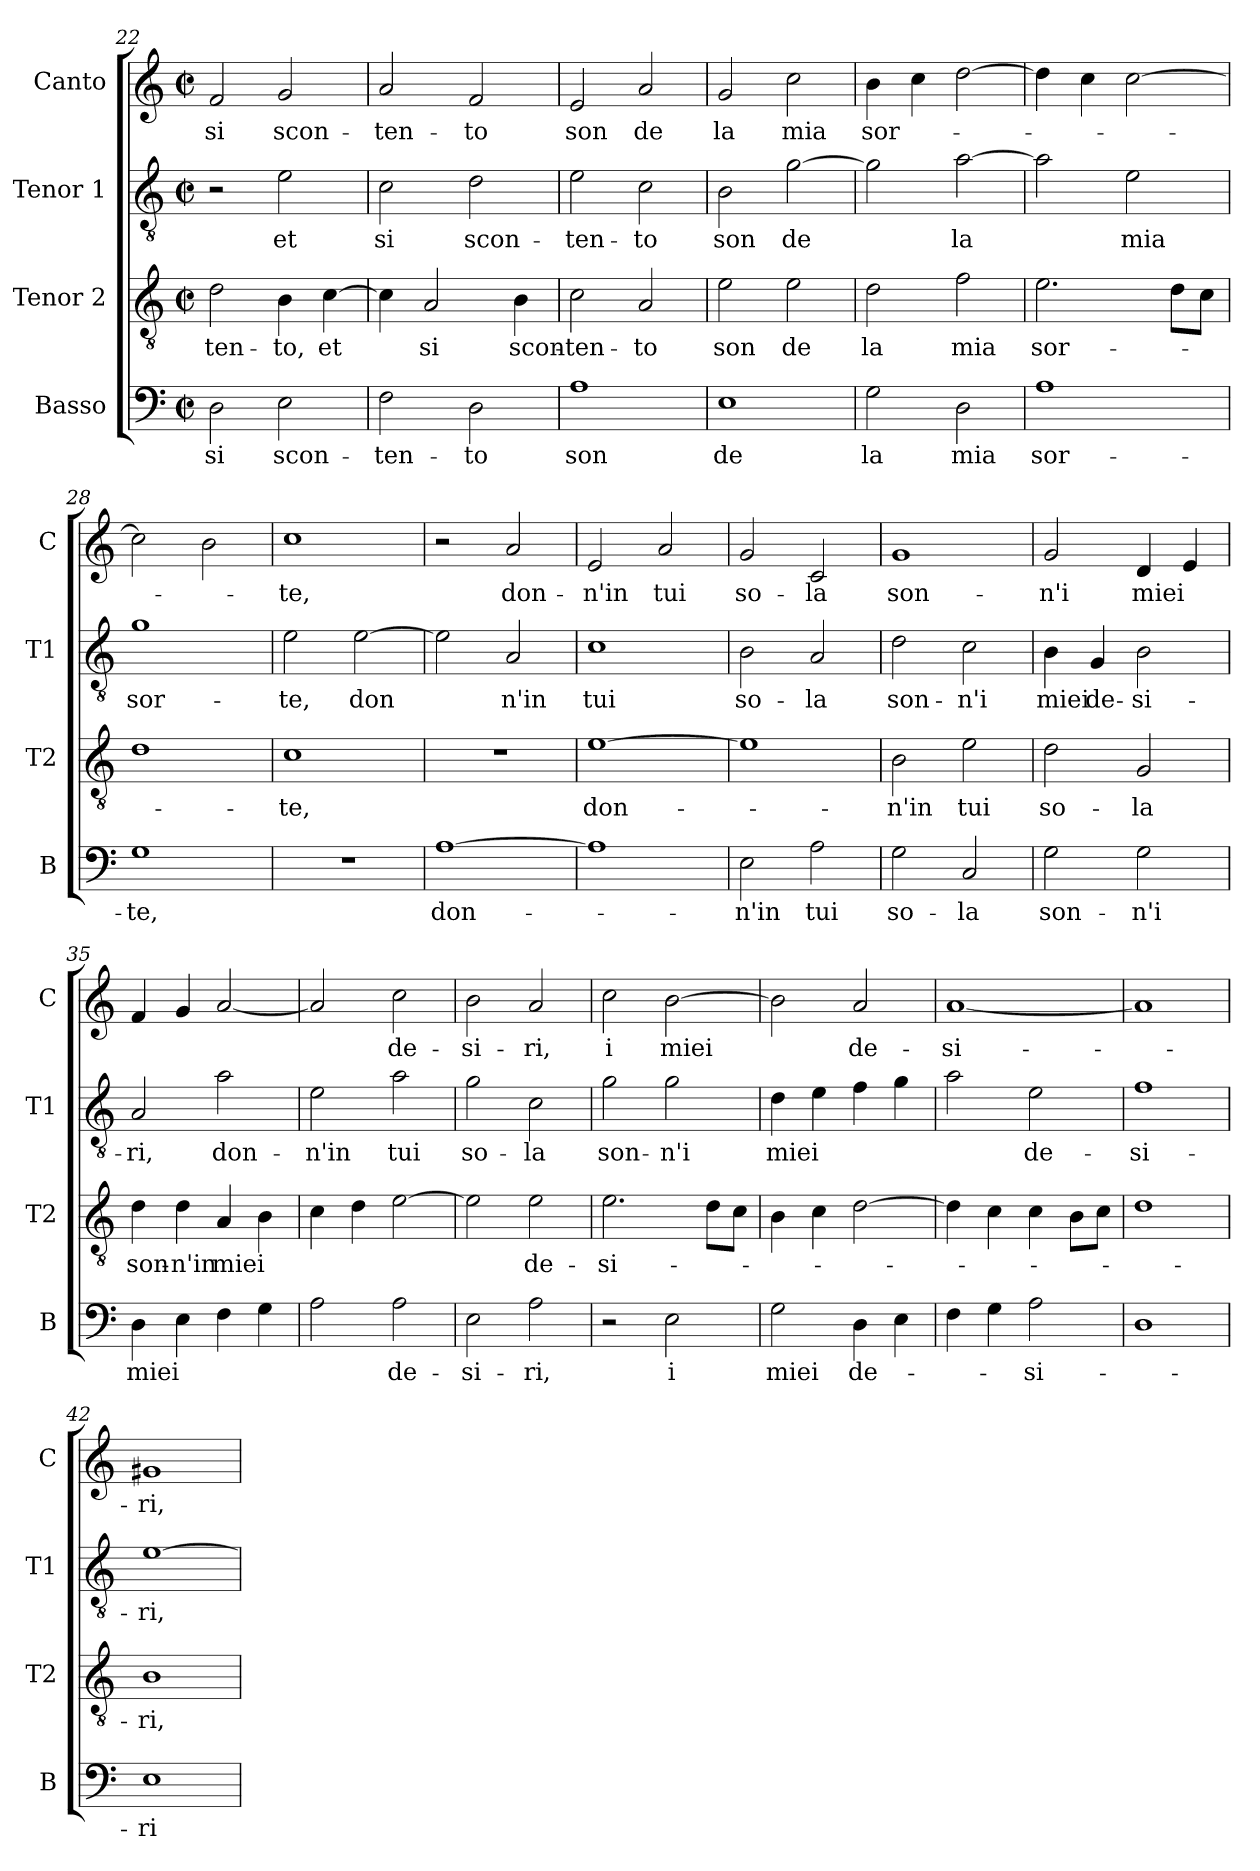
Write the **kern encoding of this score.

**kern	**text	**kern	**text	**kern	**text	**kern	**text
*part4	*part4	*part3	*part3	*part2	*part2	*part1	*part1
*staff4	*staff4	*staff3	*staff3	*staff2	*staff2	*staff1	*staff1
*I"Basso	*	*I"Tenor 2	*	*I"Tenor 1	*	*I"Canto	*
*I'B	*	*I'T2	*	*I'T1	*	*I'C	*
*clefF4	*	*clefGv2	*	*clefGv2	*	*clefG2	*
*k[]	*	*k[]	*	*k[]	*	*k[]	*
*C:	*	*C:	*	*C:	*	*C:	*
*M2/2	*	*M2/2	*	*M2/2	*	*M2/2	*
*met(c|)	*	*met(c|)	*	*met(c|)	*	*met(c|)	*
=22	=22	=22	=22	=22	=22	=22	=22
!	!LO:LY:b	!	!LO:LY:b	!	!	!	!LO:LY:b
2D\	si	2d\	-ten-	2r	.	2f/	si
!	!LO:LY:b	!	!LO:LY:b	!	!LO:LY:b	!	!LO:LY:b
2E\	scon-	4B\	-to,	2e\	et	2g/	scon-
!	!	!	!LO:LY:b	!	!	!	!
.	.	[4c\	et	.	.	.	.
=23	=23	=23	=23	=23	=23	=23	=23
!	!LO:LY:b	!	!	!	!LO:LY:b	!	!LO:LY:b
2F\	-ten-	4c\]	.	2c\	si	2a/	-ten-
!	!	!	!LO:LY:b	!	!	!	!
.	.	2A/	si	.	.	.	.
!	!LO:LY:b	!	!	!	!LO:LY:b	!	!LO:LY:b
2D\	-to	.	.	2d\	scon-	2f/	-to
!	!	!	!LO:LY:b	!	!	!	!
.	.	4B\	scon-	.	.	.	.
=24	=24	=24	=24	=24	=24	=24	=24
!	!LO:LY:b	!	!LO:LY:b	!	!LO:LY:b	!	!LO:LY:b
1A	son	2c\	-ten-	2e\	-ten-	2e/	son
!	!	!	!LO:LY:b	!	!LO:LY:b	!	!LO:LY:b
.	.	2A/	-to	2c\	-to	2a/	de
=25	=25	=25	=25	=25	=25	=25	=25
!	!LO:LY:b	!	!LO:LY:b	!	!LO:LY:b	!	!LO:LY:b
1E	de	2e\	son	2B\	son	2g/	la
!	!	!	!LO:LY:b	!	!LO:LY:b	!	!LO:LY:b
.	.	2e\	de	[2g\	de	2cc\	mia
=26	=26	=26	=26	=26	=26	=26	=26
!	!LO:LY:b	!	!LO:LY:b	!	!	!	!LO:LY:b
2G\	la	2d\	la	2g\]	.	4b\	sor-
.	.	.	.	.	.	4cc\	.
!	!LO:LY:b	!	!LO:LY:b	!	!LO:LY:b	!	!
2D\	mia	2f\	mia	[2a\	la	[2dd\	.
=27	=27	=27	=27	=27	=27	=27	=27
!	!LO:LY:b	!	!LO:LY:b	!	!	!	!
1A	sor-	2.e\	sor-	2a\]	.	4dd\]	.
.	.	.	.	.	.	4cc\	.
!	!	!	!	!	!LO:LY:b	!	!
.	.	.	.	2e\	mia	[2cc\	.
.	.	8d\L	.	.	.	.	.
.	.	8c\J	.	.	.	.	.
!!LO:LB:g=z
=28	=28	=28	=28	=28	=28	=28	=28
!	!LO:LY:b	!	!	!	!LO:LY:b	!	!
1G	-te,	1d	.	1g	sor-	2cc\]	.
.	.	.	.	.	.	2b\	.
=29	=29	=29	=29	=29	=29	=29	=29
!	!	!	!LO:LY:b	!	!LO:LY:b	!	!LO:LY:b
1r	.	1c	-te,	2e\	-te,	1cc	-te,
!	!	!	!	!	!LO:LY:b	!	!
.	.	.	.	[2e\	don	.	.
=30	=30	=30	=30	=30	=30	=30	=30
!	!LO:LY:b	!	!	!	!	!	!
[1A	don-	1r	.	2e\]	.	2r	.
!	!	!	!	!	!LO:LY:b	!	!LO:LY:b
.	.	.	.	2A/	n'in	2a/	don-
=31	=31	=31	=31	=31	=31	=31	=31
!	!	!	!LO:LY:b	!	!LO:LY:b	!	!LO:LY:b
1A]	.	[1e	don-	1c	tui	2e/	-n'in
!	!	!	!	!	!	!	!LO:LY:b
.	.	.	.	.	.	2a/	tui
=32	=32	=32	=32	=32	=32	=32	=32
!	!LO:LY:b	!	!	!	!LO:LY:b	!	!LO:LY:b
2E\	-n'in	1e]	.	2B\	so-	2g/	so-
!	!LO:LY:b	!	!	!	!LO:LY:b	!	!LO:LY:b
2A\	tui	.	.	2A/	-la	2c/	-la
=33	=33	=33	=33	=33	=33	=33	=33
!	!LO:LY:b	!	!LO:LY:b	!	!LO:LY:b	!	!LO:LY:b
2G\	so-	2B\	-n'in	2d\	son-	1g	son-
!	!LO:LY:b	!	!LO:LY:b	!	!LO:LY:b	!	!
2C/	-la	2e\	tui	2c\	-n'i	.	.
=34	=34	=34	=34	=34	=34	=34	=34
!	!LO:LY:b	!	!LO:LY:b	!	!LO:LY:b	!	!LO:LY:b
2G\	son-	2d\	so-	4B\	miei	2g/	-n'i
!	!	!	!	!	!LO:LY:b	!	!
.	.	.	.	4G/	de-	.	.
!	!LO:LY:b	!	!LO:LY:b	!	!LO:LY:b	!	!LO:LY:b
2G\	-n'i	2G/	-la	2B\	-si-	4d/	miei
.	.	.	.	.	.	4e/	.
!!LO:LB:g=z
=35	=35	=35	=35	=35	=35	=35	=35
!	!LO:LY:b	!	!LO:LY:b	!	!LO:LY:b	!	!
4D\	miei	4d\	son-	2A/	-ri,	4f/	.
!	!	!	!LO:LY:b	!	!	!	!
4E\	.	4d\	-n'in	.	.	4g/	.
!	!	!	!LO:LY:b	!	!LO:LY:b	!	!
4F\	.	4A/	miei	2a\	don-	[2a/	.
4G\	.	4B\	.	.	.	.	.
=36	=36	=36	=36	=36	=36	=36	=36
!	!	!	!	!	!LO:LY:b	!	!
2A\	.	4c\	.	2e\	-n'in	2a/]	.
.	.	4d\	.	.	.	.	.
!	!LO:LY:b	!	!	!	!LO:LY:b	!	!LO:LY:b
2A\	de-	[2e\	.	2a\	tui	2cc\	de-
=37	=37	=37	=37	=37	=37	=37	=37
!	!LO:LY:b	!	!	!	!LO:LY:b	!	!LO:LY:b
2E\	-si-	2e\]	.	2g\	so-	2b\	-si-
!	!LO:LY:b	!	!LO:LY:b	!	!LO:LY:b	!	!LO:LY:b
2A\	-ri,	2e\	de-	2c\	-la	2a/	-ri,
=38	=38	=38	=38	=38	=38	=38	=38
!	!	!	!LO:LY:b	!	!LO:LY:b	!	!LO:LY:b
2r	.	2.e\	-si-	2g\	son-	2cc\	i
!	!LO:LY:b	!	!	!	!LO:LY:b	!	!LO:LY:b
2E\	i	.	.	2g\	-n'i	[2b\	miei
.	.	8d\L	.	.	.	.	.
.	.	8c\J	.	.	.	.	.
=39	=39	=39	=39	=39	=39	=39	=39
!	!LO:LY:b	!	!	!	!LO:LY:b	!	!
2G\	miei	4B\	.	4d\	miei	2b\]	.
.	.	4c\	.	4e\	.	.	.
!	!LO:LY:b	!	!	!	!	!	!LO:LY:b
4D\	de-	[2d\	.	4f\	.	2a/	de-
4E\	.	.	.	4g\	.	.	.
=40	=40	=40	=40	=40	=40	=40	=40
!	!	!	!	!	!	!	!LO:LY:b
4F\	.	4d\]	.	2a\	.	[1a	-si-
4G\	.	4c\	.	.	.	.	.
!	!LO:LY:b	!	!	!	!LO:LY:b	!	!
2A\	-si-	4c\	.	2e\	de-	.	.
.	.	8B\L	.	.	.	.	.
.	.	8c\J	.	.	.	.	.
=41	=41	=41	=41	=41	=41	=41	=41
!	!	!	!	!	!LO:LY:b	!	!
1D	.	1d	.	1f	-si-	1a]	.
!!LO:LB:g=z
=42	=42	=42	=42	=42	=42	=42	=42
!	!LO:LY:b	!	!LO:LY:b	!	!LO:LY:b	!	!LO:LY:b
1E	-ri	1B	-ri,	[1e	-ri,	1g#X	-ri,
=	=	=	=	=	=	=	=
*-	*-	*-	*-	*-	*-	*-	*-
